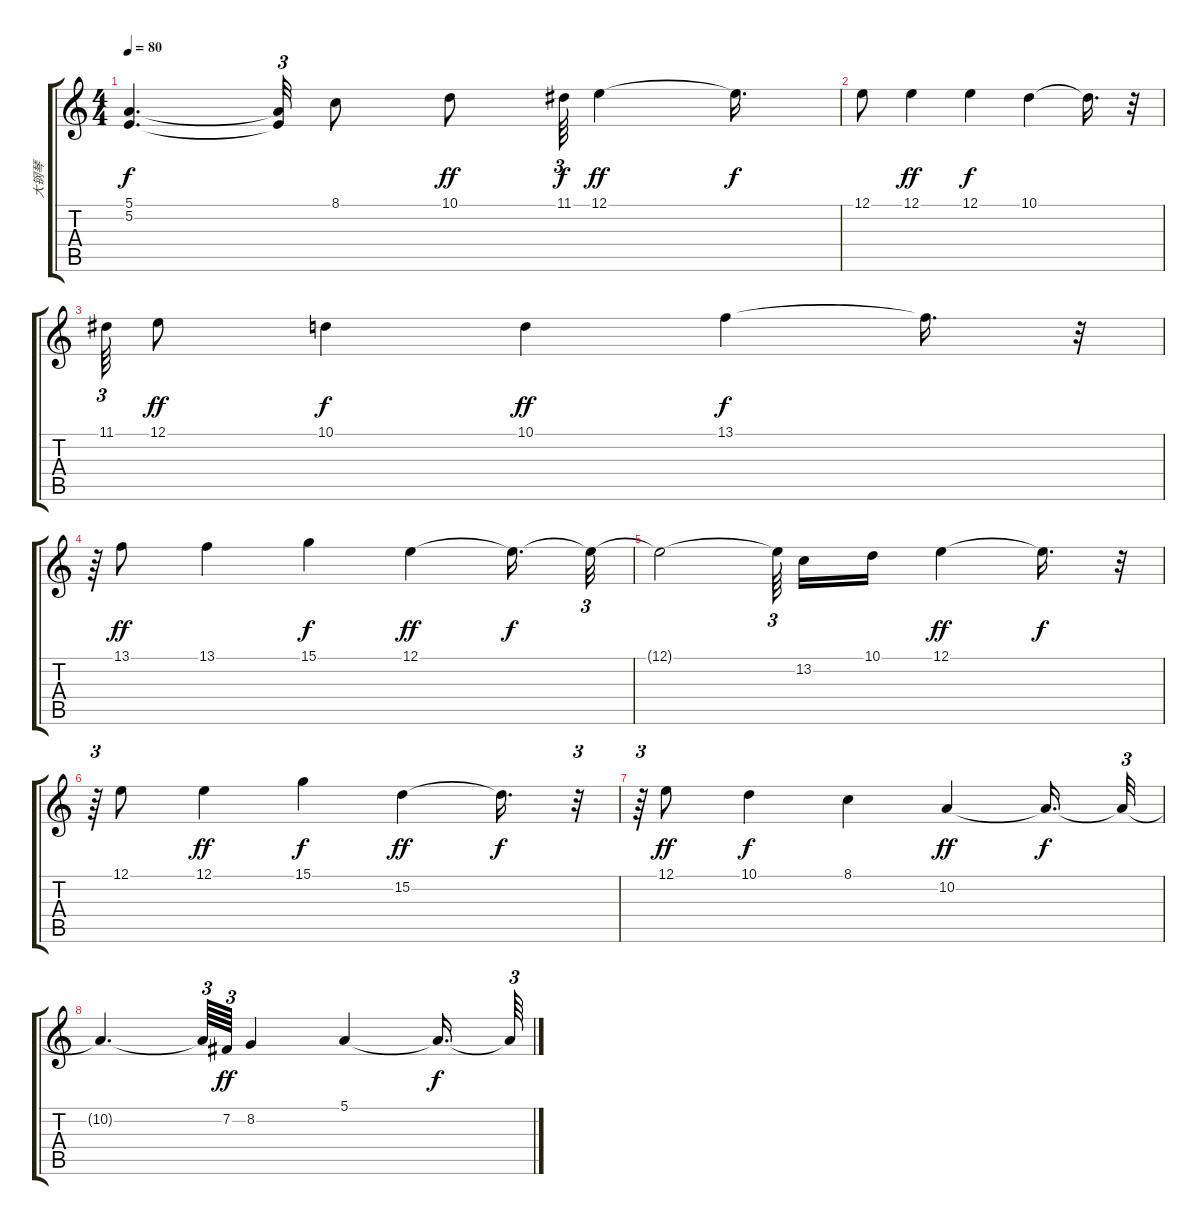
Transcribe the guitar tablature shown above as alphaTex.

\track ("大钢琴" "大钢琴") {instrument acousticgrandpiano}
\staff {score tabs}
\tuning (E4 B3 G3 D3 A2 E2) {hide}
\ts (4 4)
\tempo 80
\clef g2
\ks c
(5.1{t} 5.2{t}).4{d dy f} (5.1{t} 5.2{t}).32{tu (3 2)} 8.1.8 10.1.8{dy ff} 11.1.64{tu (3 2) dy f} 12.1.4{dy ff} 12.1{t}.16{d dy f} |
12.1.8 12.1.4{dy ff} 12.1.4{dy f} 10.1.4 10.1{t}.16{d} r.32 |
11.1.64{tu (3 2)} 12.1.8{dy ff} 10.1.4{dy f} 10.1.4{dy ff} 13.1.4{dy f} 13.1{t}.16{d} r.32{tu (3 2)} |
r.64{tu (3 2)} 13.1.8{dy ff} 13.1.4 15.1.4{dy f} 12.1.4{dy ff} 12.1{t}.16{d dy f} 12.1{t}.32{tu (3 2)} |
12.1{t}.2 12.1{t}.64{tu (3 2) beam splitsecondary} 13.2.16 10.1.16 12.1.4{dy ff} 12.1{t}.16{d dy f} r.32{tu (3 2)} |
r.64{tu (3 2)} 12.1.8 12.1.4{dy ff} 15.1.4{dy f} 15.2.4{dy ff} 15.2{t}.16{d dy f} r.32{tu (3 2)} |
r.64{tu (3 2)} 12.1.8{dy ff} 10.1.4{dy f} 8.1.4 10.2.4{dy ff} 10.2{t}.16{d dy f} 10.2{t}.32{tu (3 2)} |
10.2{t}.4{d} 10.2{t}.64{tu (3 2)} 7.2.64{tu (3 2) dy ff} 8.2.4 5.1.4 5.1{t}.16{d dy f} 5.1{t}.64{tu (3 2)}
